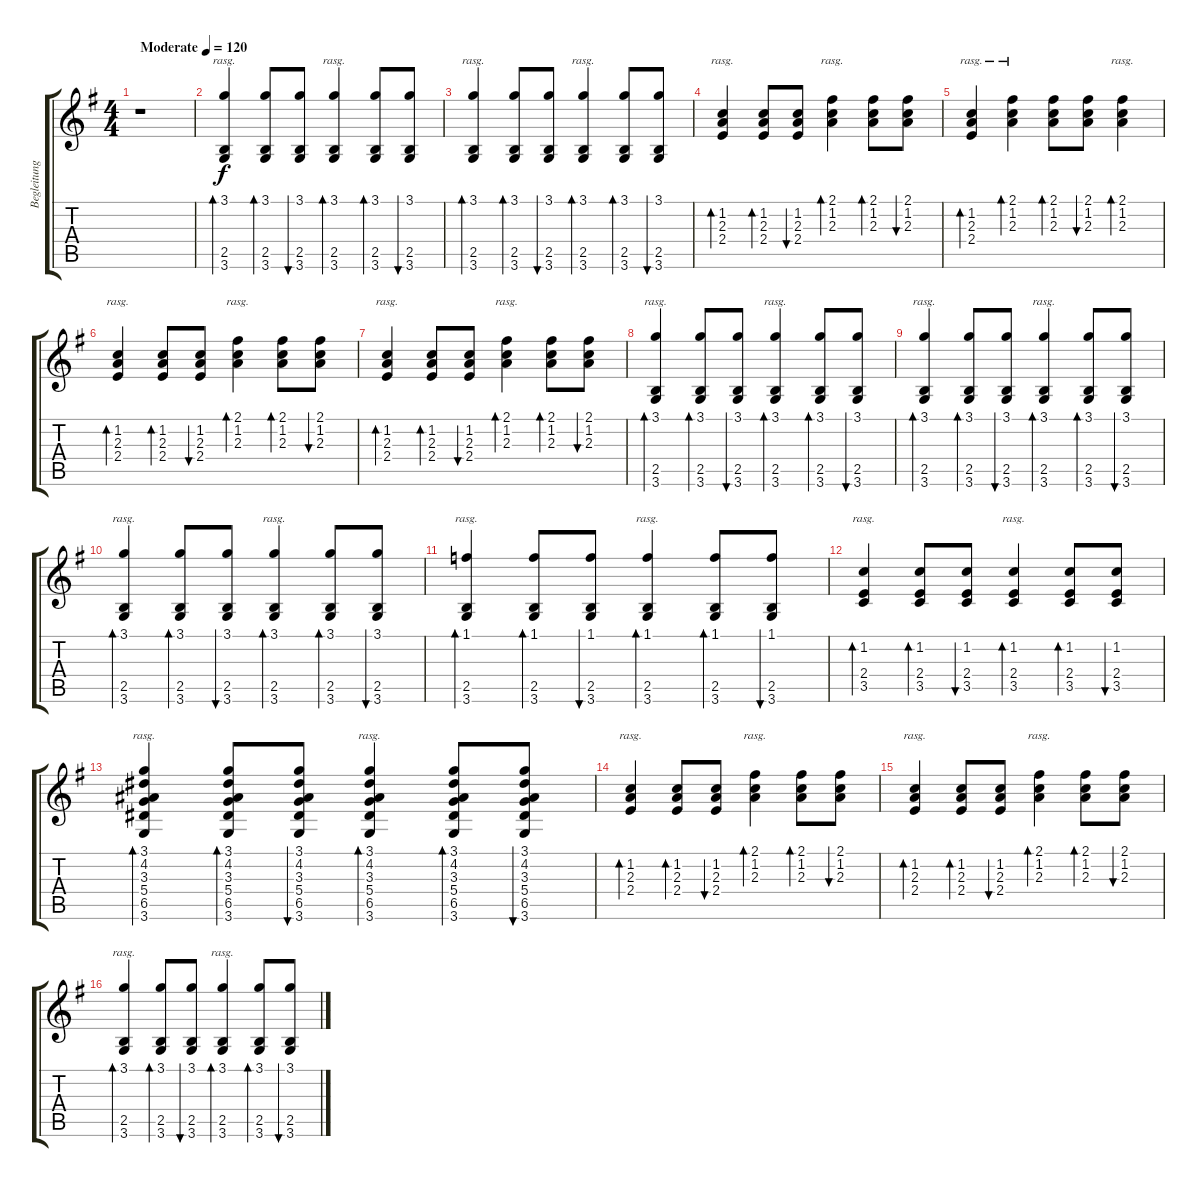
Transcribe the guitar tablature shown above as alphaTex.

\track ("Begleitung" "Begleitung") {instrument acousticguitarsteel}
\staff {score tabs}
\tuning (E4 B3 G3 D3 A2 E2) {hide}
\ts (4 4)
\tempo (120 "Moderate")
\clef g2
\ks g
r.1{dy f instrument acousticguitarsteel} |
(3.1 2.5 3.6).4{bd 240 rasg ii} (3.1 2.5 3.6).8{bd 240} (3.1 2.5 3.6).8{bu 240} (3.1 2.5 3.6).4{bd 240 rasg ii} (3.1 2.5 3.6).8{bd 240} (3.1 2.5 3.6).8{bu 240} |
(3.1 2.5 3.6).4{bd 240 rasg ii} (3.1 2.5 3.6).8{bd 240} (3.1 2.5 3.6).8{bu 240} (3.1 2.5 3.6).4{bd 240 rasg ii} (3.1 2.5 3.6).8{bd 240} (3.1 2.5 3.6).8{bu 240} |
(1.2 2.3 2.4).4{bd 480 rasg ii} (1.2 2.3 2.4).8{bd 240} (1.2 2.3 2.4).8{bu 240} (2.1 1.2 2.3).4{bd 480 rasg ii} (2.1 1.2 2.3).8{bd 240} (2.1 1.2 2.3).8{bu 240} |
(1.2 2.3 2.4).4{bd 480 rasg ii} (2.1 1.2 2.3).4{bd 480 rasg ii} (2.1 1.2 2.3).8{bd 240} (2.1 1.2 2.3).8{bu 240} (2.1 1.2 2.3).4{bd 480 rasg ii} |
(1.2 2.3 2.4).4{bd 480 rasg ii} (1.2 2.3 2.4).8{bd 240} (1.2 2.3 2.4).8{bu 240} (2.1 1.2 2.3).4{bd 480 rasg ii} (2.1 1.2 2.3).8{bd 240} (2.1 1.2 2.3).8{bu 240} |
(1.2 2.3 2.4).4{bd 480 rasg ii} (1.2 2.3 2.4).8{bd 240} (1.2 2.3 2.4).8{bu 240} (2.1 1.2 2.3).4{bd 480 rasg ii} (2.1 1.2 2.3).8{bd 240} (2.1 1.2 2.3).8{bu 240} |
(3.1 2.5 3.6).4{bd 240 rasg ii} (3.1 2.5 3.6).8{bd 240} (3.1 2.5 3.6).8{bu 240} (3.1 2.5 3.6).4{bd 240 rasg ii} (3.1 2.5 3.6).8{bd 240} (3.1 2.5 3.6).8{bu 240} |
(3.1 2.5 3.6).4{bd 240 rasg ii} (3.1 2.5 3.6).8{bd 240} (3.1 2.5 3.6).8{bu 240} (3.1 2.5 3.6).4{bd 240 rasg ii} (3.1 2.5 3.6).8{bd 240} (3.1 2.5 3.6).8{bu 240} |
(3.1 2.5 3.6).4{bd 240 rasg ii} (3.1 2.5 3.6).8{bd 240} (3.1 2.5 3.6).8{bu 240} (3.1 2.5 3.6).4{bd 240 rasg ii} (3.1 2.5 3.6).8{bd 240} (3.1 2.5 3.6).8{bu 240} |
(1.1 2.5 3.6).4{bd 480 rasg ii} (1.1 2.5 3.6).8{bd 240} (1.1 2.5 3.6).8{bu 240} (1.1 2.5 3.6).4{bd 480 rasg ii} (1.1 2.5 3.6).8{bd 240} (1.1 2.5 3.6).8{bu 240} |
(1.2 2.4 3.5).4{bd 480 rasg ii} (1.2 2.4 3.5).8{bd 240} (1.2 2.4 3.5).8{bu 240} (1.2 2.4 3.5).4{bd 480 rasg ii} (1.2 2.4 3.5).8{bd 240} (1.2 2.4 3.5).8{bu 240} |
(3.1 4.2 3.3 5.4 6.5 3.6).4{bd 480 rasg ii} (3.1 4.2 3.3 5.4 6.5 3.6).8{bd 240} (3.1 4.2 3.3 5.4 6.5 3.6).8{bu 240} (3.1 4.2 3.3 5.4 6.5 3.6).4{bd 480 rasg ii} (3.1 4.2 3.3 5.4 6.5 3.6).8{bd 240} (3.1 4.2 3.3 5.4 6.5 3.6).8{bu 240} |
(1.2 2.3 2.4).4{bd 480 rasg ii} (1.2 2.3 2.4).8{bd 240} (1.2 2.3 2.4).8{bu 240} (2.1 1.2 2.3).4{bd 480 rasg ii} (2.1 1.2 2.3).8{bd 240} (2.1 1.2 2.3).8{bu 240} |
(1.2 2.3 2.4).4{bd 480 rasg ii} (1.2 2.3 2.4).8{bd 240} (1.2 2.3 2.4).8{bu 240} (2.1 1.2 2.3).4{bd 480 rasg ii} (2.1 1.2 2.3).8{bd 240} (2.1 1.2 2.3).8{bu 240} |
(3.1 2.5 3.6).4{bd 240 rasg ii} (3.1 2.5 3.6).8{bd 240} (3.1 2.5 3.6).8{bu 240} (3.1 2.5 3.6).4{bd 240 rasg ii} (3.1 2.5 3.6).8{bd 240} (3.1 2.5 3.6).8{bu 240}
